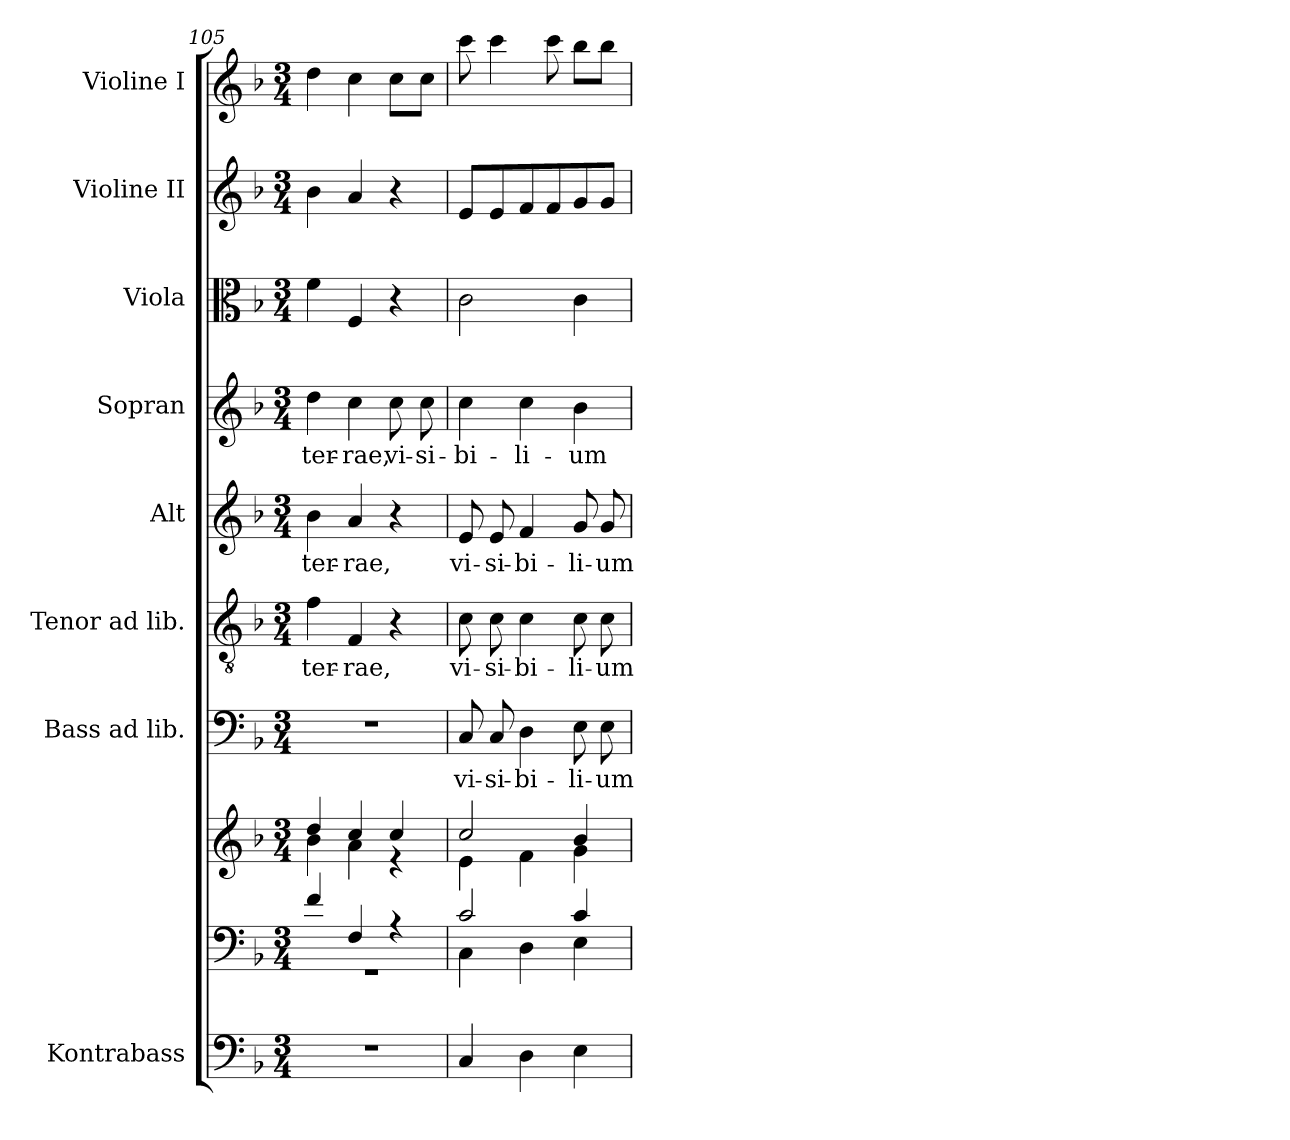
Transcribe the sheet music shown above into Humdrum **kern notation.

**kern	**kern	**kern	**kern	**text	**kern	**text	**kern	**text	**kern	**text	**kern	**kern	**kern
*part9	*part8	*part8	*part7	*part7	*part6	*part6	*part5	*part5	*part4	*part4	*part3	*part2	*part1
*staff10	*staff9	*staff8	*staff7	*staff7	*staff6	*staff6	*staff5	*staff5	*staff4	*staff4	*staff3	*staff2	*staff1
*I"Kontrabass	*	*	*I"Bass ad lib.	*	*I"Tenor ad lib.	*	*I"Alt	*	*I"Sopran	*	*I"Viola	*I"Violine II	*I"Violine I
*I'Kb.	*	*	*I'B.	*	*I'T.	*	*I'A.	*	*I'S.	*	*I'Vla.	*I'Vl. II	*I'Vl. I
*clefF4	*clefF4	*clefG2	*clefF4	*	*clefGv2	*	*clefG2	*	*clefG2	*	*clefC3	*clefG2	*clefG2
*ITrd7c12	*	*	*	*	*	*	*	*	*	*	*	*	*
*k[b-]	*k[b-]	*k[b-]	*k[b-]	*	*k[b-]	*	*k[b-]	*	*k[b-]	*	*k[b-]	*k[b-]	*k[b-]
*F:	*F:	*F:	*F:	*	*F:	*	*F:	*	*F:	*	*F:	*F:	*F:
*M3/4	*M3/4	*M3/4	*M3/4	*	*M3/4	*	*M3/4	*	*M3/4	*	*M3/4	*M3/4	*M3/4
=105	=105	=105	=105	=105	=105	=105	=105	=105	=105	=105	=105	=105	=105
*	*^	*	*	*	*	*	*	*	*	*	*	*	*
!	!	!LO:N:vis=1	!	!	!	!	!LO:LY:b	!	!LO:LY:b	!	!LO:LY:b	!	!	!
*	*	*	*^	*	*	*	*	*	*	*	*	*	*	*
2.r	4f/	2.rGG	4dd/	4b-\	2.r	.	4f\	ter-	4b-\	-ter-	4dd\	ter-	4f\	4b-\	4dd\
!	!	!	!	!	!	!	!	!LO:LY:b	!	!LO:LY:b	!	!LO:LY:b	!	!	!
.	4F/	.	4cc/	4a\	.	.	4F/	-rae,	4a/	-rae,	4cc\	-rae,	4F/	4a/	4cc\
!	!	!	!	!	!	!	!	!	!	!	!	!LO:LY:b	!	!	!
.	4rG	.	4cc/	4re	.	.	4r	.	4r	.	8cc\	vi-	4r	4r	8cc\L
!	!	!	!	!	!	!	!	!	!	!	!	!LO:LY:b	!	!	!
.	.	.	.	.	.	.	.	.	.	.	8cc\	-si-	.	.	8cc\J
=106	=106	=106	=106	=106	=106	=106	=106	=106	=106	=106	=106	=106	=106	=106	=106
!	!	!	!	!	!	!LO:LY:b	!	!LO:LY:b	!	!LO:LY:b	!	!LO:LY:b	!	!	!
4CC/	2c/	4C\	2cc/	4e\	8C/	vi-	8c\	vi-	8e/	vi-	4cc\	-bi-	2c\	8e/L	8ccc\
!	!	!	!	!	!	!LO:LY:b	!	!LO:LY:b	!	!LO:LY:b	!	!	!	!	!
.	.	.	.	.	8C/	-si-	8c\	-si-	8e/	-si-	.	.	.	8e/	4ccc\
!	!	!	!	!	!	!LO:LY:b	!	!LO:LY:b	!	!LO:LY:b	!	!LO:LY:b	!	!	!
4DD\	.	4D\	.	4f\	4D\	-bi-	4c\	-bi-	4f/	-bi-	4cc\	-li-	.	8f/	.
.	.	.	.	.	.	.	.	.	.	.	.	.	.	8f/	8ccc\
!	!	!	!	!	!	!LO:LY:b	!	!LO:LY:b	!	!LO:LY:b	!	!LO:LY:b	!	!	!
4EE\	4c/	4E\	4b-/	4g\	8E\	-li-	8c\	-li-	8g/	-li-	4b-\	-um	4c\	8g/	8bb-\L
!	!	!	!	!	!	!LO:LY:b	!	!LO:LY:b	!	!LO:LY:b	!	!	!	!	!
.	.	.	.	.	8E\	-um	8c\	-um	8g/	-um	.	.	.	8g/J	8bb-\J
*	*v	*v	*	*	*	*	*	*	*	*	*	*	*	*	*
*	*	*v	*v	*	*	*	*	*	*	*	*	*	*	*
=	=	=	=	=	=	=	=	=	=	=	=	=	=
*-	*-	*-	*-	*-	*-	*-	*-	*-	*-	*-	*-	*-	*-
